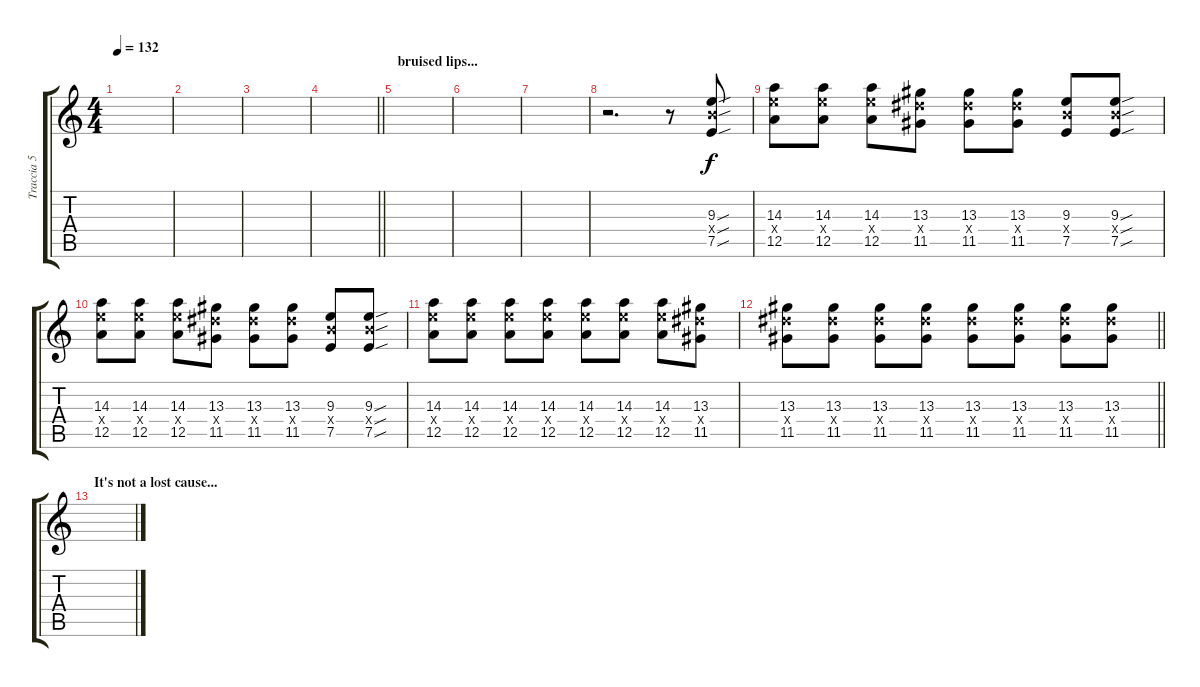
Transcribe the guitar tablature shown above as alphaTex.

\track ("Traccia 5" "Traccia 5") {instrument distortionguitar}
\staff {score tabs}
\tuning (E4 B3 G3 D3 A2 E2) {hide}
\ts (4 4)
\tempo 132
\clef g2
\ks c
|
|
|
\barLineRight lightlight
|
\section ("" "bruised lips...")
|
|
|
r.2{d} r.8 (9.3{sou} 9.4{sou x} 7.5{sou}).8 |
(14.3 14.4{x} 12.5).8 (14.3 14.4{x} 12.5).8 (14.3 14.4{x} 12.5).8 (13.3 13.4{x} 11.5).8 (13.3 13.4{x} 11.5).8 (13.3 13.4{x} 11.5).8 (9.3 9.4{x} 7.5).8 (9.3{sou} 9.4{sou x} 7.5{sou}).8 |
(14.3 14.4{x} 12.5).8 (14.3 14.4{x} 12.5).8 (14.3 14.4{x} 12.5).8 (13.3 13.4{x} 11.5).8 (13.3 13.4{x} 11.5).8 (13.3 13.4{x} 11.5).8 (9.3 9.4{x} 7.5).8 (9.3{sou} 9.4{sou x} 7.5{sou}).8 |
(14.3 14.4{x} 12.5).8 (14.3 14.4{x} 12.5).8 (14.3 14.4{x} 12.5).8 (14.3 14.4{x} 12.5).8 (14.3 14.4{x} 12.5).8 (14.3 14.4{x} 12.5).8 (14.3 14.4{x} 12.5).8 (13.3 13.4{x} 11.5).8 |
\barLineRight lightlight
(13.3 13.4{x} 11.5).8 (13.3 13.4{x} 11.5).8 (13.3 13.4{x} 11.5).8 (13.3 13.4{x} 11.5).8 (13.3 13.4{x} 11.5).8 (13.3 13.4{x} 11.5).8 (13.3 13.4{x} 11.5).8 (13.3 13.4{x} 11.5).8 |
\section ("" "It's not a lost cause...")
